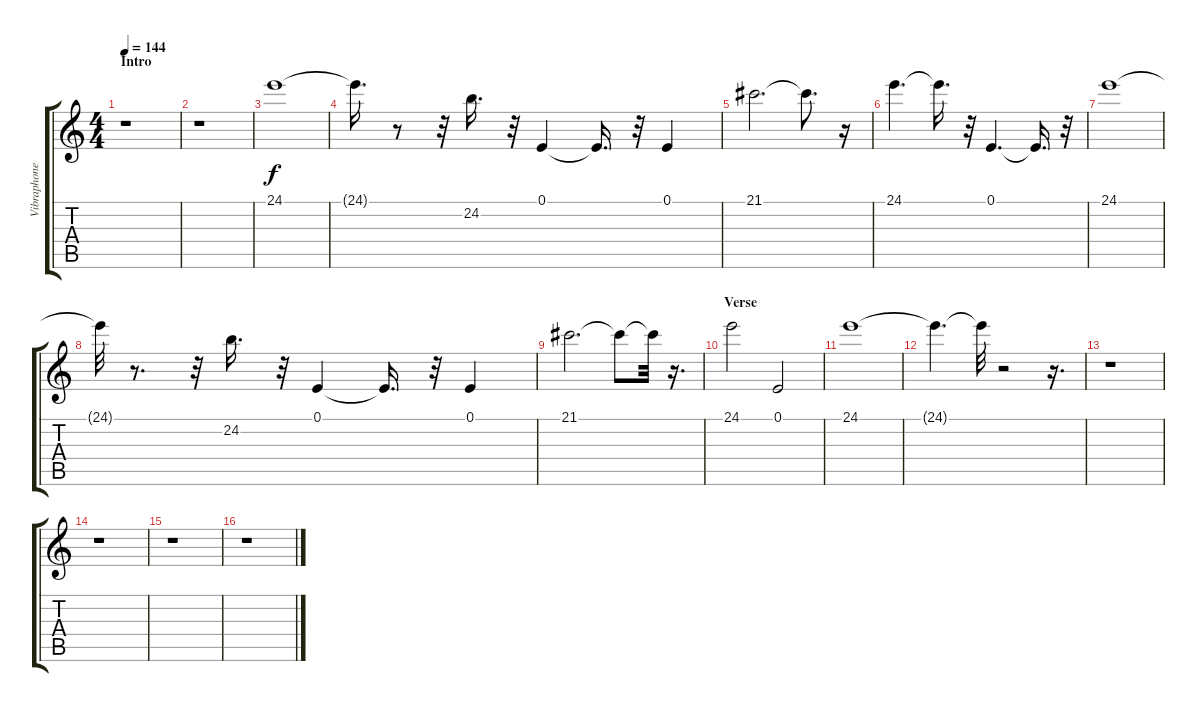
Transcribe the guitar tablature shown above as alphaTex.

\track ("Vibraphone" "Vibraphone") {instrument vibraphone}
\staff {score tabs}
\tuning (E4 B3 G3 D3 A2 E2) {hide}
\ts (4 4)
\section ("" "Intro")
\tempo 144
\clef g2
\ks c
r.1{dy f instrument vibraphone} |
r.1 |
24.1.1 |
24.1{t}.16{d} r.8 r.32 24.2.16{d} r.32 0.1.4 0.1{t}.16{d} r.32 0.1.4 |
21.1.2{d} 21.1{t}.8{d} r.16 |
24.1.4{d} 24.1{t}.16{d} r.32 0.1.4{d} 0.1{t}.16{d} r.32 |
24.1.1 |
24.1{t}.32 r.8{d} r.32 24.2.16{d} r.32 0.1.4 0.1{t}.16{d} r.32 0.1.4 |
21.1.2{d} 21.1{t}.8 21.1{t}.32 r.16{d} |
\section ("" "Verse")
24.1.2 0.1.2 |
24.1.1 |
24.1{t}.4{d} 24.1{t}.32 r.2 r.16{d} |
r.1 |
r.1 |
r.1 |
r.1
